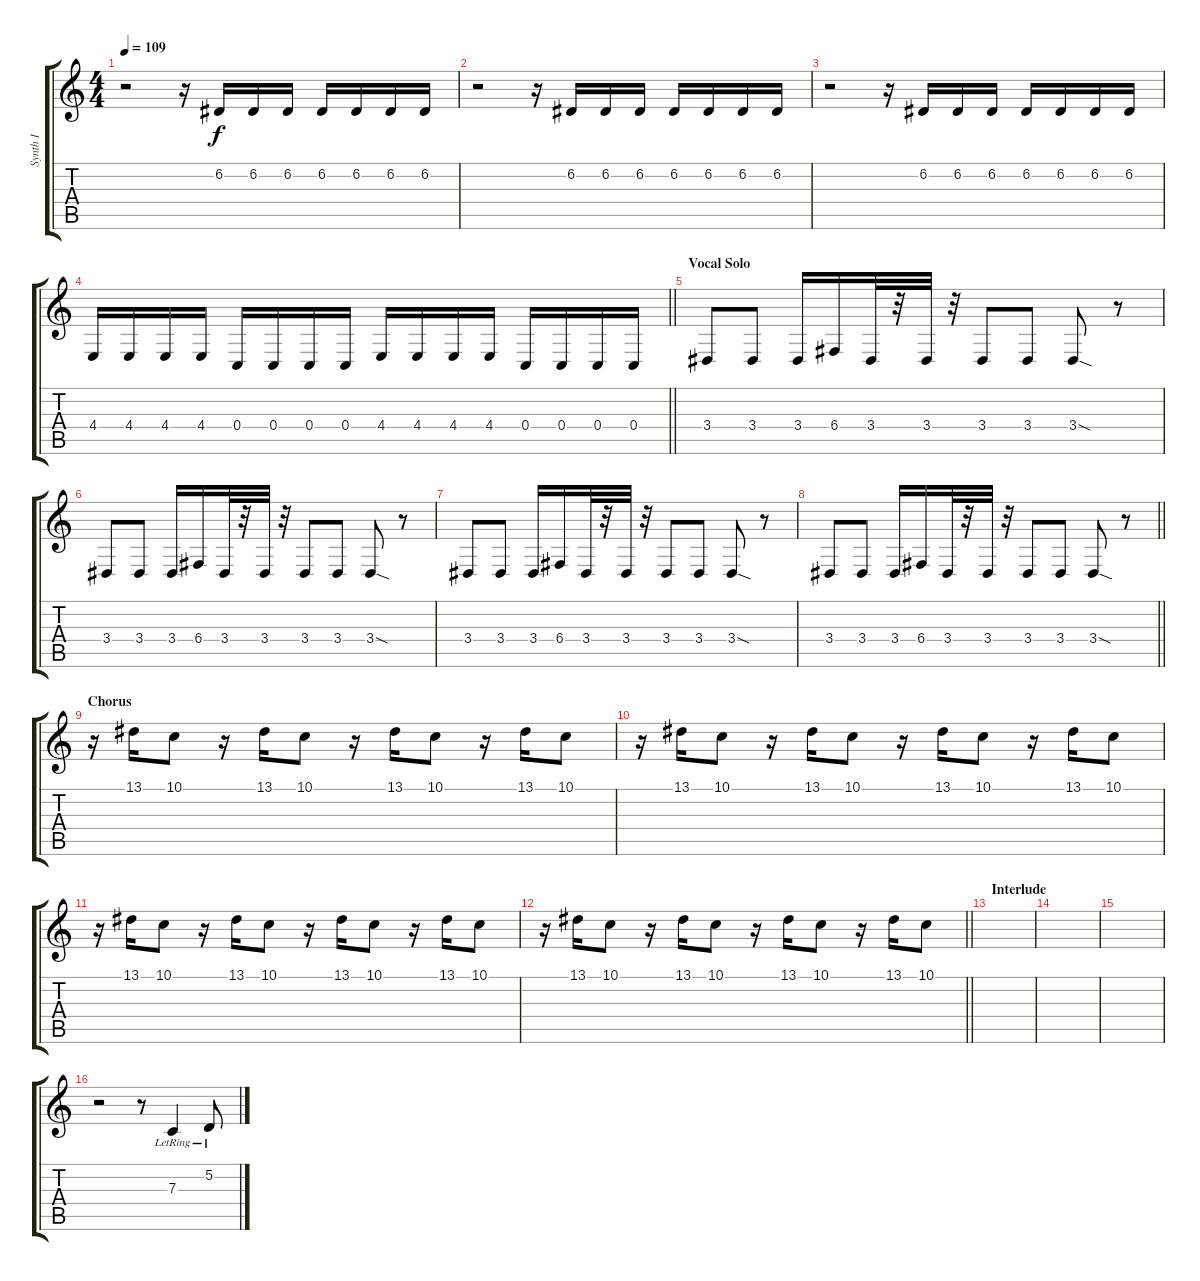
\track ("Synth I" "Synth I") {instrument synthbrass1}
\staff {score tabs}
\tuning (D4 A3 F3 C3 G2 C2) {hide}
\ts (4 4)
\tempo 109
\clef g2
\ks c
r.2{dy f balance 0 instrument tenorsax} r.16 6.2.16 6.2.16 6.2.16 6.2.16 6.2.16 6.2.16 6.2.16 |
r.2 r.16 6.2.16 6.2.16 6.2.16 6.2.16 6.2.16 6.2.16 6.2.16 |
r.2 r.16 6.2.16 6.2.16 6.2.16 6.2.16 6.2.16 6.2.16 6.2.16 |
\barLineRight lightlight
4.4.16 4.4.16 4.4.16 4.4.16 0.4.16 0.4.16 0.4.16 0.4.16 4.4.16 4.4.16 4.4.16 4.4.16 0.4.16 0.4.16 0.4.16 0.4.16 |
\section ("" "Vocal Solo")
3.4.8 3.4.8 3.4.16 6.4.16 3.4.32 r.32 3.4.32 r.32 3.4.8 3.4.8 3.4{sod}.8 r.8 |
3.4.8 3.4.8 3.4.16 6.4.16 3.4.32 r.32 3.4.32 r.32 3.4.8 3.4.8 3.4{sod}.8 r.8 |
3.4.8 3.4.8 3.4.16 6.4.16 3.4.32 r.32 3.4.32 r.32 3.4.8 3.4.8 3.4{sod}.8 r.8 |
\barLineRight lightlight
3.4.8 3.4.8 3.4.16 6.4.16 3.4.32 r.32 3.4.32 r.32 3.4.8 3.4.8 3.4{sod}.8 r.8 |
\section ("" "Chorus")
r.16 13.1.16 10.1.8 r.16 13.1.16 10.1.8 r.16 13.1.16 10.1.8 r.16 13.1.16 10.1.8 |
r.16 13.1.16 10.1.8 r.16 13.1.16 10.1.8 r.16 13.1.16 10.1.8 r.16 13.1.16 10.1.8 |
r.16 13.1.16 10.1.8 r.16 13.1.16 10.1.8 r.16 13.1.16 10.1.8 r.16 13.1.16 10.1.8 |
\barLineRight lightlight
r.16 13.1.16 10.1.8 r.16 13.1.16 10.1.8 r.16 13.1.16 10.1.8 r.16 13.1.16 10.1.8 |
\section ("" "Interlude")
|
|
|
r.2{volume 11 balance 8 instrument electricgrandpiano} r.8 7.3{lr}.4 5.2{lr}.8
